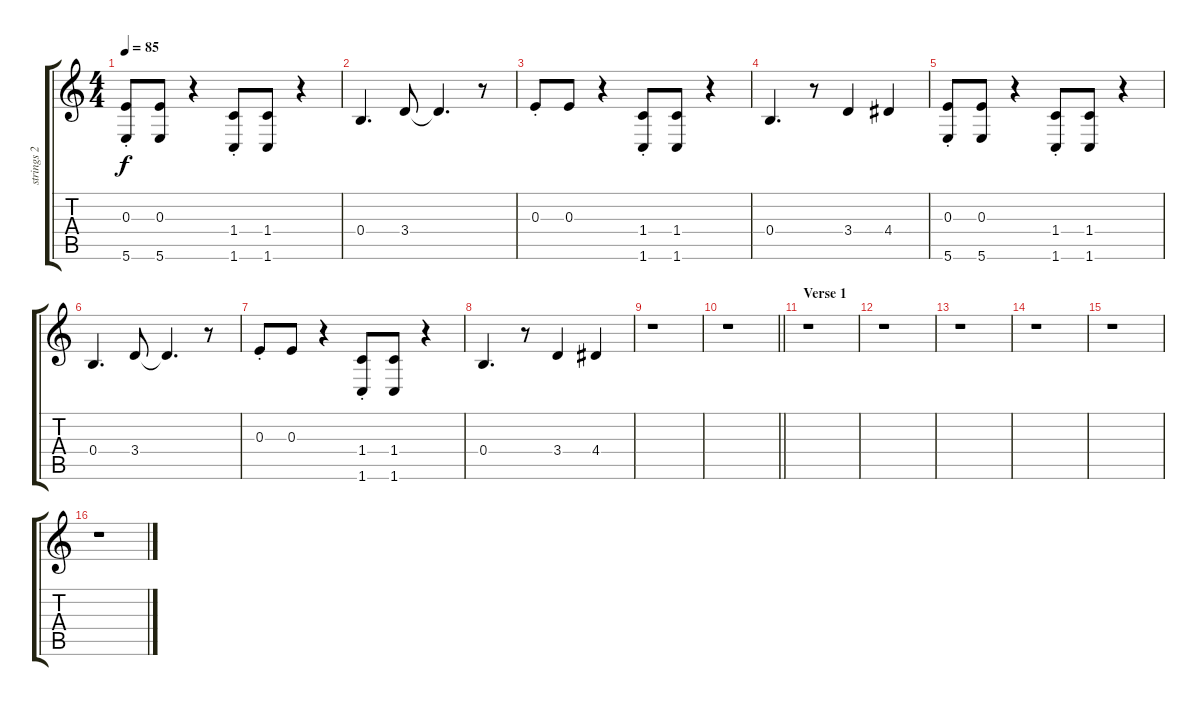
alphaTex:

\track ("strings 2" "strings 2") {instrument stringensemble1}
\staff {score tabs}
\tuning (Db5 Ab4 E4 B3 Gb3 B2) {hide}
\ts (4 4)
\tempo 85
\clef g2
\ks c
(0.3{st} 5.6{st}).8{dy f instrument stringensemble1} (0.3 5.6).8 r.4 (1.4{st} 1.6{st}).8 (1.4 1.6).8 r.4 |
0.4.4{d} 3.4.8 3.4{t}.4{d} r.8 |
0.3{st}.8 0.3.8 r.4 (1.4{st} 1.6{st}).8 (1.4 1.6).8 r.4 |
0.4.4{d} r.8 3.4.4 4.4.4 |
(0.3{st} 5.6{st}).8 (0.3 5.6).8 r.4 (1.4{st} 1.6{st}).8 (1.4 1.6).8 r.4 |
0.4.4{d} 3.4.8 3.4{t}.4{d} r.8 |
0.3{st}.8 0.3.8 r.4 (1.4{st} 1.6{st}).8 (1.4 1.6).8 r.4 |
0.4.4{d} r.8 3.4.4 4.4.4 |
r.1 |
\barLineRight lightlight
r.1 |
\section ("" "Verse 1")
r.1 |
r.1 |
r.1 |
r.1 |
r.1 |
r.1
